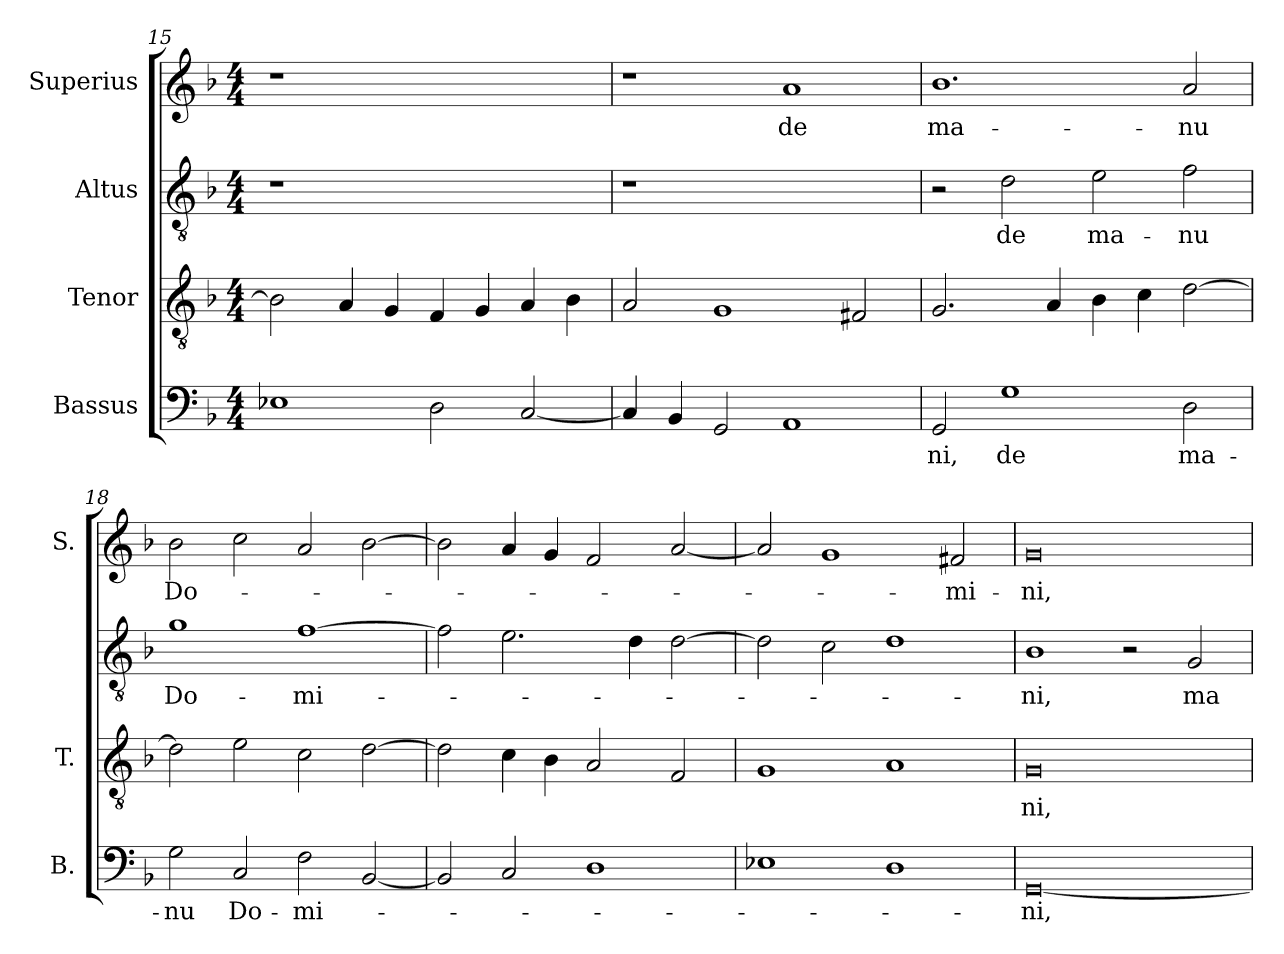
**kern	**text	**kern	**text	**kern	**text	**kern	**text
*part4	*part4	*part3	*part3	*part2	*part2	*part1	*part1
*staff4	*staff4	*staff3	*staff3	*staff2	*staff2	*staff1	*staff1
*I"Bassus	*	*I"Tenor	*	*I"Altus	*	*I"Superius	*
*I'B.	*	*I'T.	*	*	*	*I'S.	*
*clefF4	*	*clefGv2	*	*clefGv2	*	*clefG2	*
*	*	*ITrd7c12	*	*ITrd7c12	*	*	*
*k[b-]	*	*k[b-]	*	*k[b-]	*	*k[b-]	*
*F:	*	*F:	*	*F:	*	*F:	*
*M4/4	*	*M4/4	*	*M4/4	*	*M4/4	*
=15	=15	=15	=15	=15	=15	=15	=15
!	!	!	!	!LO:N:vis=1	!	!LO:N:vis=1	!
1E-Xi	.	2BB-i\]	.	1r	.	1r	.
.	.	4AAi/	.	.	.	.	.
.	.	4GGi/	.	.	.	.	.
2Di\	.	4FFi/	.	1ryy	.	1ryy	.
.	.	4GGi/	.	.	.	.	.
[<2Ci/	.	4AAi/	.	.	.	.	.
.	.	4BB-i\	.	.	.	.	.
=16	=16	=16	=16	=16	=16	=16	=16
!	!	!	!	!LO:N:vis=1	!	!	!
4Ci/]	.	2AAi/	.	1r	.	1r	.
4BB-i/	.	.	.	.	.	.	.
2GGi/	.	1GGi	.	.	.	.	.
!	!	!	!	!	!	!	!LO:LY:b:color=#000000
1AAi	.	.	.	1ryy	.	1ai	de
.	.	2FF#Xi/	.	.	.	.	.
!!LO:PB:g=z
=17	=17	=17	=17	=17	=17	=17	=17
!	!LO:LY:b:color=#000000	!	!	!	!	!	!
!	!	!	!	!	!	!	!LO:LY:b:color=#000000
2GGi/	-ni,	2.GGi/	.	2r	.	1.b-i	ma-
!	!LO:LY:b:color=#000000	!	!	!	!	!	!
!	!	!	!	!	!LO:LY:b:color=#000000	!	!
1Gi	de	.	.	2Di\	de	.	.
.	.	4AAi/	.	.	.	.	.
!	!	!	!	!	!LO:LY:b:color=#000000	!	!
.	.	4BB-i\	.	2Ei\	ma-	.	.
.	.	4Ci\	.	.	.	.	.
!	!LO:LY:b:color=#000000	!	!	!	!	!	!
!	!	!	!	!	!LO:LY:b:color=#000000	!	!
!	!	!	!	!	!	!	!LO:LY:b:color=#000000
2Di\	ma-	[>2Di\	.	2Fi\	-nu	2ai/	-nu
=18	=18	=18	=18	=18	=18	=18	=18
!	!LO:LY:b:color=#000000	!	!	!	!	!	!
!	!	!	!	!	!LO:LY:b:color=#000000	!	!
!	!	!	!	!	!	!	!LO:LY:b:color=#000000
2Gi\	-nu	2Di\]	.	1Gi	Do-	2b-i\	Do-
!	!LO:LY:b:color=#000000	!	!	!	!	!	!
2Ci/	Do-	2Ei\	.	.	.	2cci\	.
!	!LO:LY:b:color=#000000	!	!	!	!	!	!
!	!	!	!	!	!LO:LY:b:color=#000000	!	!
2Fi\	-mi-	2Ci\	.	[>1Fi	-mi-	2ai/	.
[<2BB-i/	.	[>2Di\	.	.	.	[>2b-i\	.
=19	=19	=19	=19	=19	=19	=19	=19
2BB-i/]	.	2Di\]	.	2Fi\]	.	2b-i\]	.
2Ci/	.	4Ci\	.	2.Ei\	.	4ai/	.
.	.	4BB-i\	.	.	.	4gi/	.
1Di	.	2AAi/	.	.	.	2fi/	.
.	.	.	.	4Di\	.	.	.
.	.	2FFi/	.	[>2Di\	.	[<2ai/	.
=20	=20	=20	=20	=20	=20	=20	=20
1E-Xi	.	1GGi	.	2Di\]	.	2ai/]	.
.	.	.	.	2Ci\	.	1gi	.
1Di	.	1AAi	.	1Di	.	.	.
!	!	!	!	!	!	!	!LO:LY:b:color=#000000
.	.	.	.	.	.	2f#Xi/	-mi-
=21	=21	=21	=21	=21	=21	=21	=21
!	!LO:LY:b:color=#000000	!	!	!	!	!	!
!	!	!	!LO:LY:b:color=#000000	!	!	!	!
!	!	!	!	!	!LO:LY:b:color=#000000	!	!
!	!	!	!	!	!	!	!LO:LY:b:color=#000000
[<0GGi	-ni,	0GGi	-ni,	1BB-i	-ni,	0gi	-ni,
.	.	.	.	2r	.	.	.
!	!	!	!	!	!LO:LY:b:color=#000000	!	!
.	.	.	.	2GGi/	ma-	.	.
=	=	=	=	=	=	=	=
*-	*-	*-	*-	*-	*-	*-	*-
